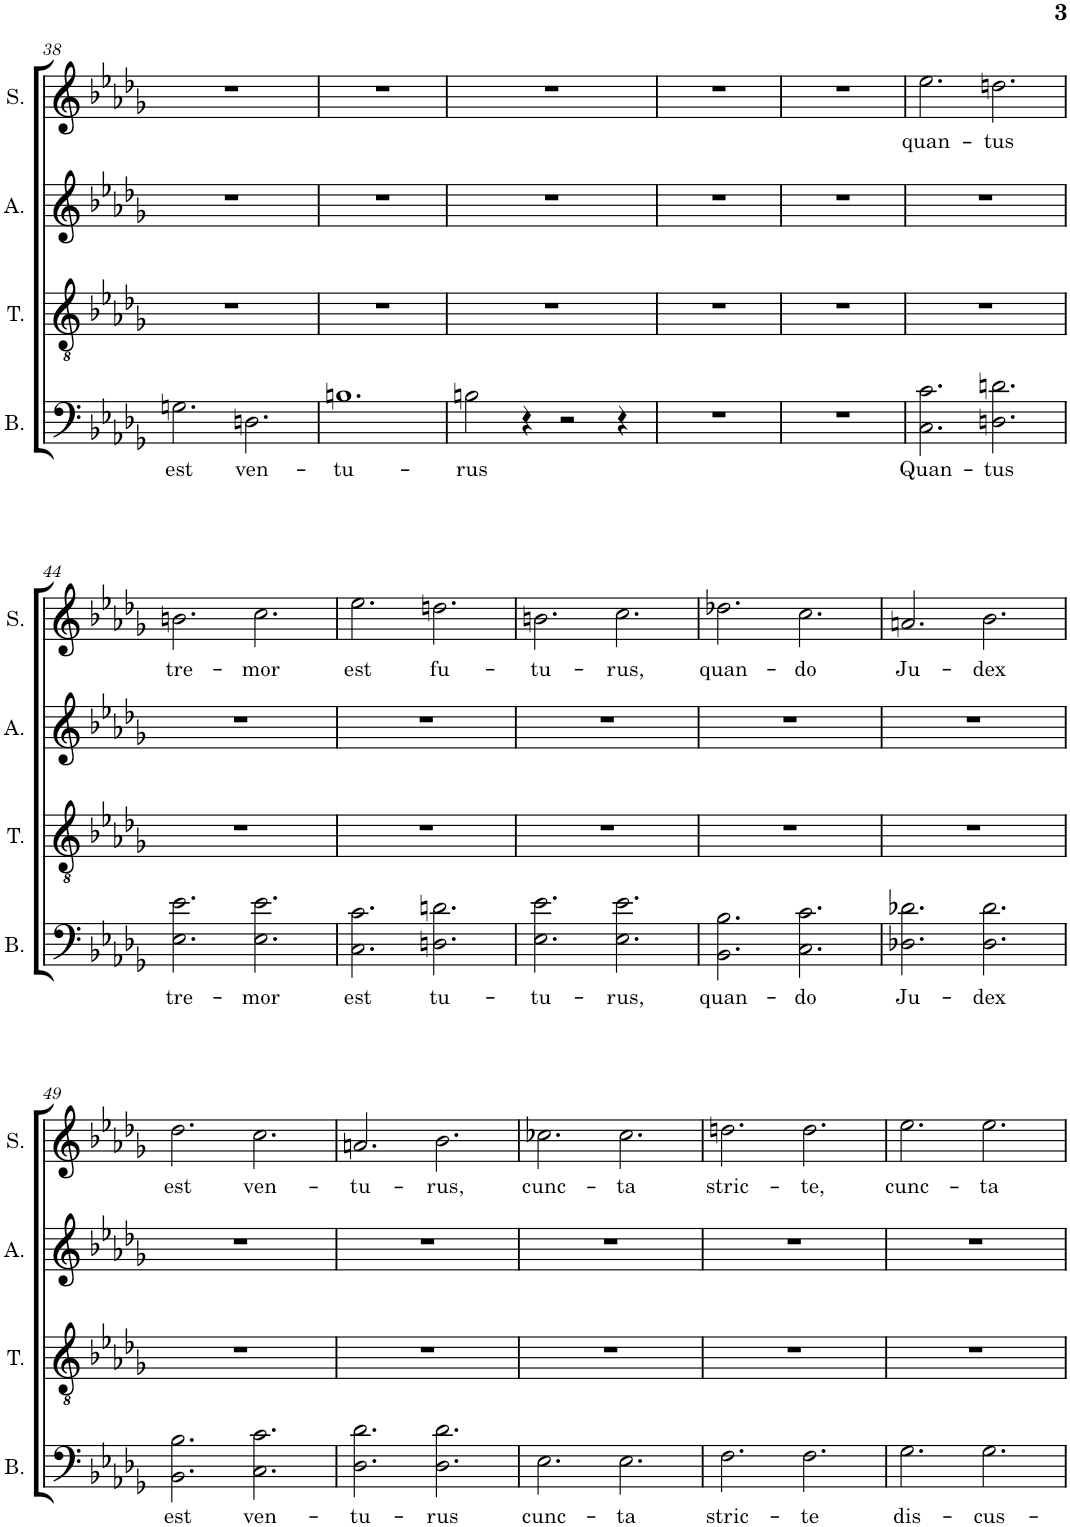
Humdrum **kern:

**kern	**text	**kern	**kern	**kern	**text
*part4	*part4	*part3	*part2	*part1	*part1
*staff4	*staff4	*staff3	*staff2	*staff1	*staff1
*I"Bass	*	*I"Tenor	*I"Alto	*I"Soprano	*
*I'B.	*	*I'T.	*I'A.	*I'S.	*
!!LO:PB:g=z
*clefF4	*	*clefGv2	*clefG2	*clefG2	*
*k[b-e-a-d-g-]	*	*k[b-e-a-d-g-]	*k[b-e-a-d-g-]	*k[b-e-a-d-g-]	*
*M6/4	*	*M6/4	*M6/4	*M6/4	*
=38	=38	=38	=38	=38	=38
!	!LO:LY:b	!	!	!	!
2.Gn\	est	1.r	1.r	1.r	.
!	!LO:LY:b	!	!	!	!
2.Dn\	ven-	.	.	.	.
=39	=39	=39	=39	=39	=39
!	!LO:LY:b	!	!	!	!
1.Bn	-tu-	1.r	1.r	1.r	.
=40	=40	=40	=40	=40	=40
!	!LO:LY:b	!	!	!	!
2Bn\	-rus	1.r	1.r	1.r	.
4r	.	.	.	.	.
2r	.	.	.	.	.
4r	.	.	.	.	.
=41	=41	=41	=41	=41	=41
1.r	.	1.r	1.r	1.r	.
=42	=42	=42	=42	=42	=42
1.r	.	1.r	1.r	1.r	.
=43	=43	=43	=43	=43	=43
!	!LO:LY:b	!	!	!	!LO:LY:b
2.C\ 2.c\	Quan-	1.r	1.r	2.ee-\	quan-
!	!LO:LY:b	!	!	!	!LO:LY:b
2.Dn\ 2.dn\	-tus	.	.	2.ddn\	tus
!!LO:LB:g=z
=44	=44	=44	=44	=44	=44
!	!LO:LY:b	!	!	!	!LO:LY:b
2.E-\ 2.e-\	tre-	1.r	1.r	2.bn\	tre-
!	!LO:LY:b	!	!	!	!LO:LY:b
2.E-\ 2.e-\	-mor	.	.	2.cc\	-mor
=45	=45	=45	=45	=45	=45
!	!LO:LY:b	!	!	!	!LO:LY:b
2.C\ 2.c\	est	1.r	1.r	2.ee-\	est
!	!LO:LY:b	!	!	!	!LO:LY:b
2.Dn\ 2.dn\	tu-	.	.	2.ddn\	fu-
=46	=46	=46	=46	=46	=46
!	!LO:LY:b	!	!	!	!LO:LY:b
2.E-\ 2.e-\	-tu-	1.r	1.r	2.bn\	-tu-
!	!LO:LY:b	!	!	!	!LO:LY:b
2.E-\ 2.e-\	-rus,	.	.	2.cc\	-rus,
=47	=47	=47	=47	=47	=47
!	!LO:LY:b	!	!	!	!LO:LY:b
2.BB-\ 2.B-\	quan-	1.r	1.r	2.dd-X\	quan-
!	!LO:LY:b	!	!	!	!LO:LY:b
2.C\ 2.c\	-do	.	.	2.cc\	-do
=48	=48	=48	=48	=48	=48
!	!LO:LY:b	!	!	!	!LO:LY:b
2.D-X\ 2.d-X\	Ju-	1.r	1.r	2.an/	Ju-
!	!LO:LY:b	!	!	!	!LO:LY:b
2.D-\ 2.d-\	-dex	.	.	2.b-\	-dex
!!LO:LB:g=z
=49	=49	=49	=49	=49	=49
!	!LO:LY:b	!	!	!	!LO:LY:b
2.BB-\ 2.B-\	est	1.r	1.r	2.dd-\	est
!	!LO:LY:b	!	!	!	!LO:LY:b
2.C\ 2.c\	ven-	.	.	2.cc\	ven-
=50	=50	=50	=50	=50	=50
!	!LO:LY:b	!	!	!	!LO:LY:b
2.D-\ 2.d-\	-tu-	1.r	1.r	2.an/	-tu-
!	!LO:LY:b	!	!	!	!LO:LY:b
2.D-\ 2.d-\	-rus	.	.	2.b-\	-rus,
=51	=51	=51	=51	=51	=51
!	!LO:LY:b	!	!	!	!LO:LY:b
2.E-\	cunc-	1.r	1.r	2.cc-X\	cunc-
!	!LO:LY:b	!	!	!	!LO:LY:b
2.E-\	-ta	.	.	2.cc-\	-ta
=52	=52	=52	=52	=52	=52
!	!LO:LY:b	!	!	!	!LO:LY:b
2.F\	stric-	1.r	1.r	2.ddn\	stric-
!	!LO:LY:b	!	!	!	!LO:LY:b
2.F\	-te	.	.	2.dd\	-te,
=53	=53	=53	=53	=53	=53
!	!LO:LY:b	!	!	!	!LO:LY:b
2.G-\	dis-	1.r	1.r	2.ee-\	cunc-
!	!LO:LY:b	!	!	!	!LO:LY:b
2.G-\	-cus-	.	.	2.ee-\	-ta
=	=	=	=	=	=
*-	*-	*-	*-	*-	*-
